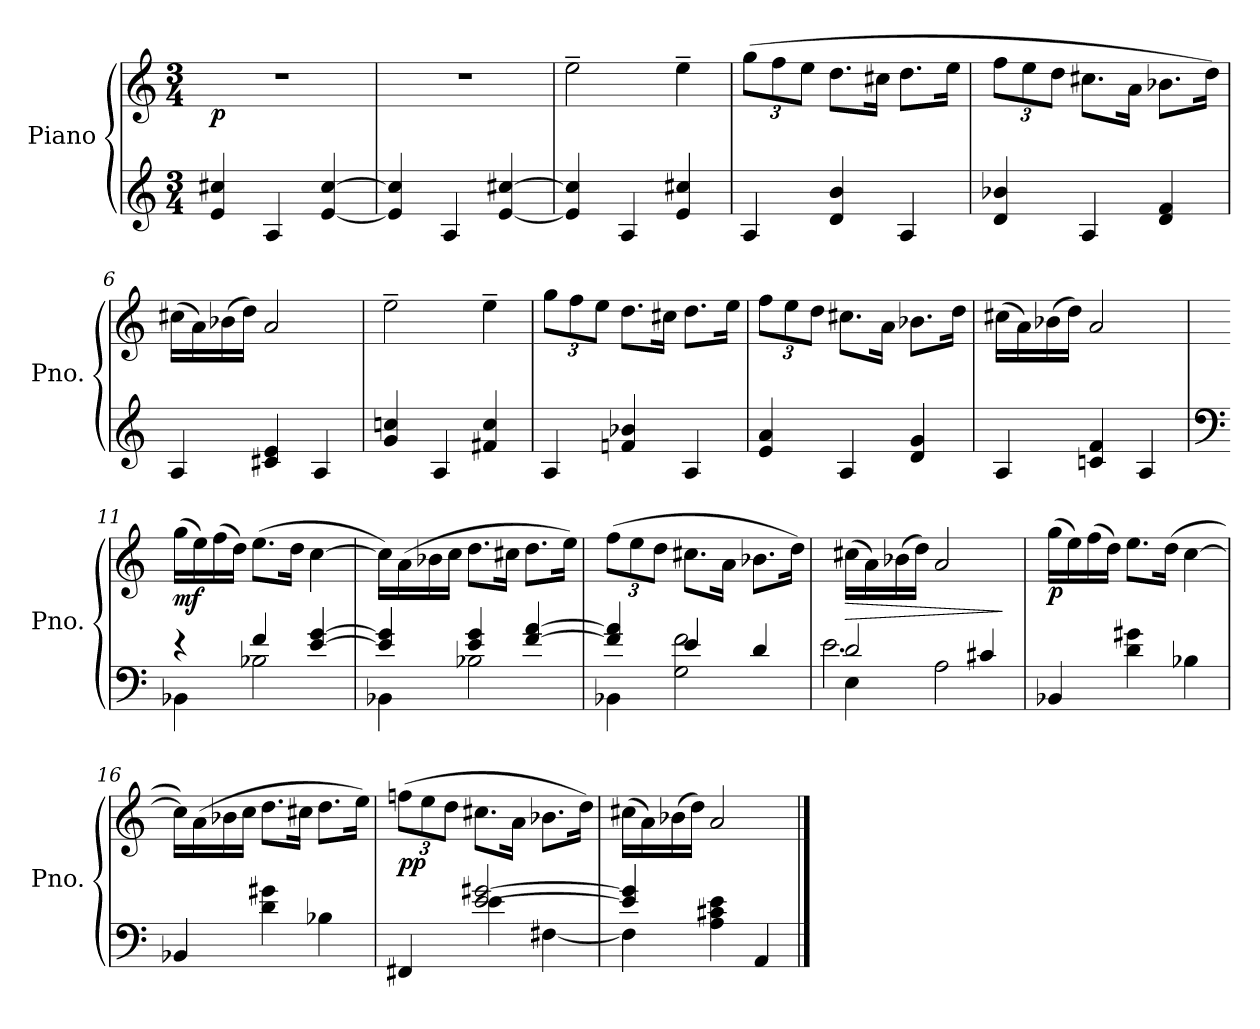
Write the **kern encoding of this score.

**kern	**kern	**dynam
*part1	*part1	*part1
*staff2	*staff1	*staff1/2
*I"Piano	*	*
*I'Pno.	*	*
*clefG2	*clefG2	*
*k[]	*k[]	*
*M3/4	*M3/4	*
*MM100	*MM100	*
=1	=1	=1
!	!	!LO:DY:b
4e/ 4cc#X/	2.r	p
4A/	.	.
[4e/ [4cc#/	.	.
=2	=2	=2
4e/] 4cc#/]	2.r	.
4A/	.	.
[4e/ [4cc#X/	.	.
=3	=3	=3
4e/] 4cc#/]	2ee~\	.
4A/	.	.
4e/ 4cc#X/	4ee~\	.
=4	=4	=4
*	*Xbrackettup	*
4A/	(>12gg\L	.
.	12ff\	.
.	12ee\J	.
4d/ 4b/	8.dd\L	.
.	16cc#X\Jk	.
4A/	8.dd\L	.
.	16ee\Jk	.
=5	=5	=5
4d/ 4b-X/	12ff\L	.
.	12ee\	.
.	12dd\J	.
4A/	8.cc#X\L	.
.	16a\Jk	.
4d/ 4f/	8.b-X\L	.
.	16dd\Jk)	.
!!LO:LB:g=z
=6	=6	=6
4A/	(>16cc#X\LL	.
.	16a\)	.
.	(>16b-X\	.
.	16dd\JJ)	.
4c#X/ 4e/	2a/	.
4A/	.	.
=7	=7	=7
4g/ 4ccn/	2ee~\	.
4A/	.	.
4f#X/ 4cc/	4ee~\	.
=8	=8	=8
4A/	12gg\L	.
.	12ff\	.
.	12ee\J	.
4fn/ 4b-X/	8.dd\L	.
.	16cc#X\Jk	.
4A/	8.dd\L	.
.	16ee\Jk	.
=9	=9	=9
4e/ 4a/	12ff\L	.
.	12ee\	.
.	12dd\J	.
4A/	8.cc#X\L	.
.	16a\Jk	.
4d/ 4g/	8.b-X\L	.
.	16dd\Jk	.
!!LO:LB:g=z
=10	=10	=10
4A/	(>16cc#X\LL	.
.	16a\)	.
.	(>16b-X\	.
.	16dd\JJ)	.
4cn/ 4f/	2a/	.
4A/	.	.
=11	=11	=11
*clefF4	*	*
*^	*	*
!	!	!	!LO:DY:b
4r	4BB-X\	(>16gg\LL	mf
.	.	16ee\)	.
.	.	(>16ff\	.
.	.	16dd\JJ)	.
4f/	2B-X\	(>8.ee\L	.
.	.	16dd\Jk	.
[4e/ [4g/	.	[4cc\	.
=12	=12	=12	=12
4e/] 4g/]	4BB-X\	16cc\LL])	.
.	.	(>16a\	.
.	.	16b-X\	.
.	.	16cc\JJ	.
4e/ 4g/	2B-X\	8.dd\L	.
.	.	16cc#X\Jk	.
[4f/ [4a/	.	8.dd\L	.
.	.	16ee\Jk)	.
!!LO:LB:g=z
=13	=13	=13	=13
4f/] 4a/]	4BB-X\	(>12ff\L	.
.	.	12ee\	.
.	.	12dd\J	.
4e/	2G\ 2f\	8.cc#X\L	.
.	.	16a\Jk	.
4d/	.	8.b-X\L	.
.	.	16dd\Jk)	.
=14	=14	=14	=14
*	*^	*	*
!	!	!	!	!LO:HP:b
2d/	4E\	2.e\	(>16cc#X\LL	>
.	.	.	16a\)	.
.	.	.	(>16b-X\	.
.	.	.	16dd\JJ)	.
.	2A\	.	2a/	.
4c#X/	.	.	.	.
*v	*v	*v	*	*
.	.	]
=15	=15	=15
!	!	!LO:DY:b
4BB-X/	(>16gg\LL	p
.	16ee\)	.
.	(>16ff\	.
.	16dd\JJ)	.
4d\ 4g#X\	8.ee\L	.
.	(>16dd\Jk	.
4B-X\	[4cc\	.
!!LO:LB:g=z
=16	=16	=16
4BB-X/	16cc\LL])	.
.	(>16a\	.
.	16b-X\	.
.	16cc\JJ	.
4d\ 4g#X\	8.dd\L	.
.	16cc#X\Jk	.
4B-X\	8.dd\L	.
.	16ee\Jk)	.
=17	=17	=17
*^	*	*
!	!	!	!LO:DY:b
4FF#X/	4ryy	(>12ffn\L	pp
.	.	12ee\	.
.	.	12dd\J	.
[2e/ [2g#X/	4e\	8.cc#X\L	.
.	.	16a\Jk	.
.	[4F#X\	8.b-X\L	.
.	.	16dd\Jk)	.
=18	=18	=18	=18
4e/] 4g#/]	4F#\]	(>16cc#X\LL	.
.	.	16a\)	.
.	.	(>16b-X\	.
.	.	16dd\JJ)	.
4A\ 4c#X\ 4e\	2ryy	2a/	.
4AA/	.	.	.
*v	*v	*	*
==	==	==
*-	*-	*-
